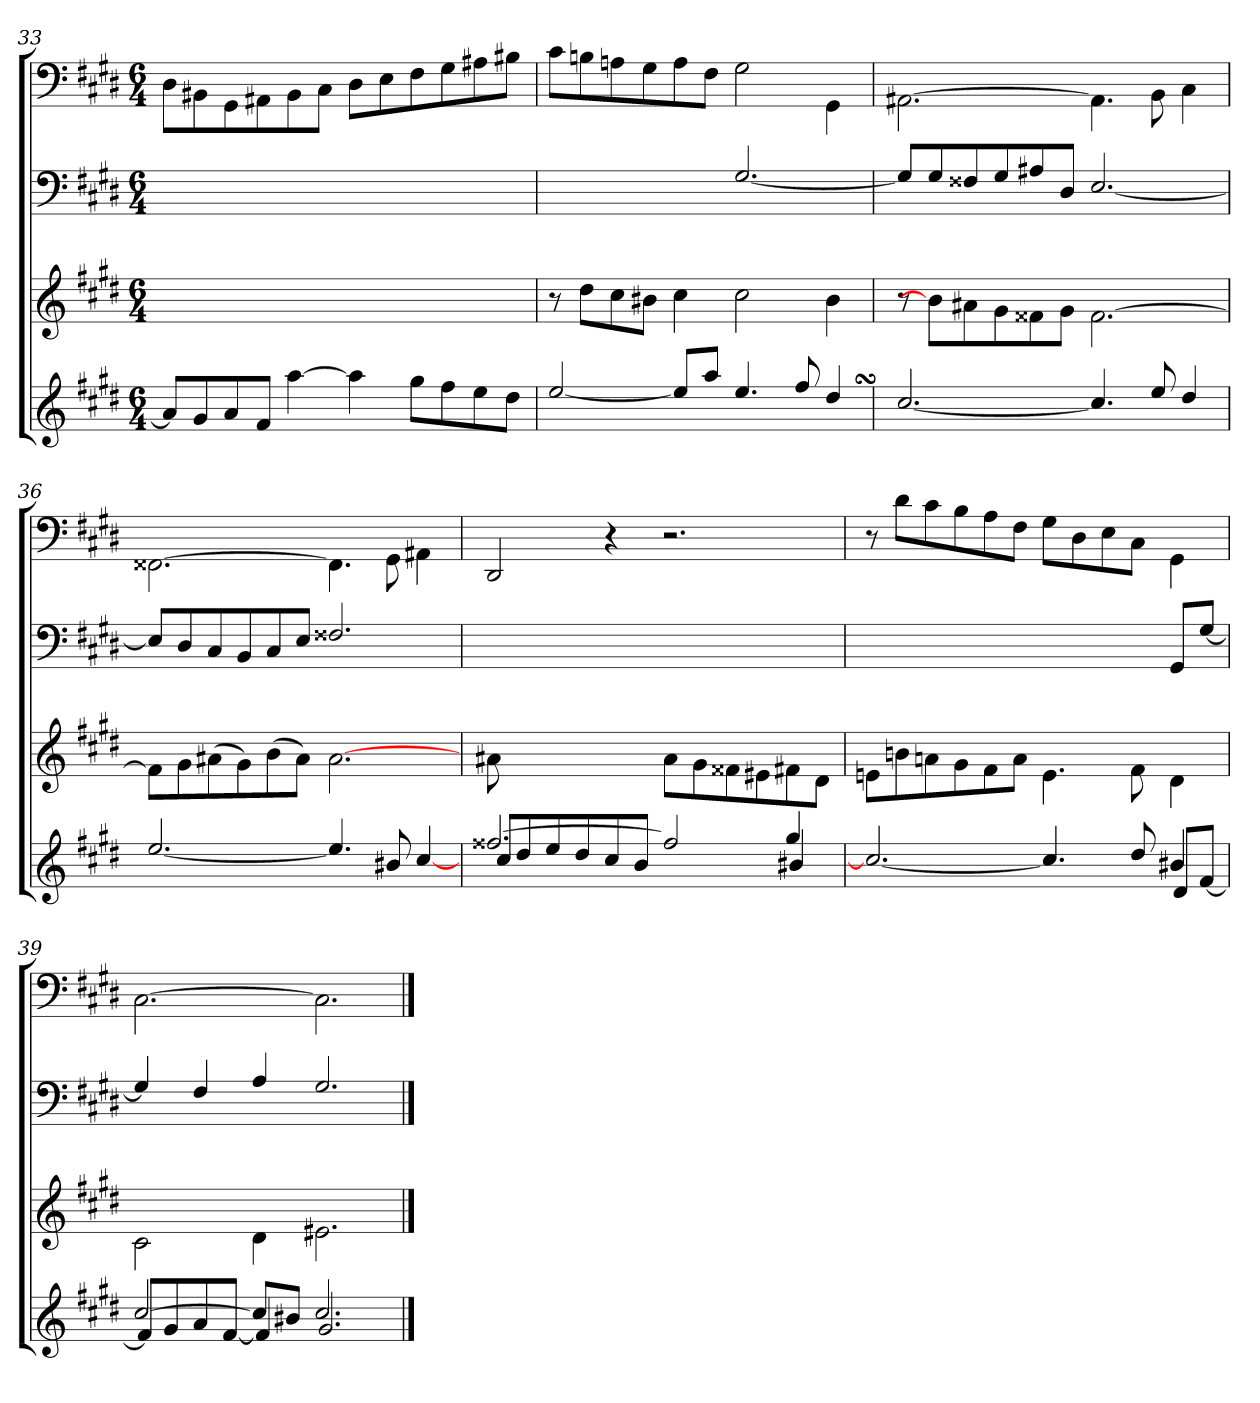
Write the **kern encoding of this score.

**kern	**kern	**kern	**kern
*part4	*part3	*part2	*part1
*staff4	*staff3	*staff2	*staff1
*k[f#c#g#d#]	*k[f#c#g#d#]	*k[f#c#g#d#]	*k[f#c#g#d#]
*c#:	*c#:	*c#:	*c#:
*M6/4	*M6/4	*M6/4	*M6/4
=33	=33	=33	=33
8a/L]	1.ryy	1.ryy	8D#\L
8g#/	.	.	8BB#X\
8a/	.	.	8GG#\
8f#/J	.	.	8AA#X\
[4aa\	.	.	8BB#\
.	.	.	8C#\J
4aa\]	.	.	8D#\L
.	.	.	8E\
8gg#\L	.	.	8F#\
8ff#\	.	.	8G#\
8ee\	.	.	8A#X\
8dd#\J	.	.	8B#X\J
=34	=34	=34	=34
[2ee/	8r	2.ryy	8c#\L
.	8dd#\L	.	8Bn\
.	8cc#\	.	8An\
.	8b#X\J	.	8G#\
8ee/L]	4cc#\	.	8A\
8aa/J	.	.	8F#\J
4.ee/	2cc#\	[2.G#/	2G#\
8ff#/	.	.	.
4dd#SsS/	4b#\	.	4GG#\
=35	=35	=35	=35
[2.cc#/	8r	8G#/L]	[2.AA#X\
.	8b\L]	8G#/	.
.	8a#X\	8F##X/	.
.	8g#\	8G#/	.
.	8f##X\	8A#X/	.
.	8g#\J	8D#/J	.
4.cc#/]	[2.f##\	[2.E/	4.AA#\]
8ee/	.	.	8BB\
4dd#/	.	.	4C#\
=36	=36	=36	=36
[2.ee/	8f##\L]	8E/L]	[2.FF##X\
.	8g#\	8D#/	.
.	(8a#X\	8C#/	.
.	8g#\)	8BB/	.
.	(8b\	8C#/	.
.	8a#\J)	8E/J	.
4.ee/]	[2.a#\	2.F##X/	4.FF##\]
8b#X/	.	.	8GG#\
[4cc#/	.	.	4AA#X\
=37	=37	=37	=37
*^	*	*	*
[2.ff##X/	8cc#/L	8a#X\	1.ryy	2DD#/
.	8dd#/	8ryy	.	.
.	8ee/	4ryy	.	.
.	8dd#/	.	.	.
.	8cc#/	4ryy	.	4r
.	8b/J	.	.	.
2ff##/]	2ryy	8a#\L	.	2.r
.	.	8g#\	.	.
.	.	8f##X\	.	.
.	.	8e#X\	.	.
4gg#/	4b#X/	8f#X\	.	.
.	.	8d#\J	.	.
=38	=38	=38	=38	=38
2.cc#/_	2.ryy	8en\L	2.ryy	8r
.	.	8bn\	.	8d#\L
.	.	8an\	.	8c#\
.	.	8g#\	.	8B\
.	.	8f#\	.	8A\
.	.	8a\J	.	8F#\J
4.cc#/]	2ryy	4.e\	2ryy	8G#\L
.	.	.	.	8D#\
.	.	.	.	8E\
8dd#/	.	8f#\	.	8C#\J
4b#X/	8d#/L	4d#\	8GG#/L	4GG#\
.	[8f#/J	.	[8G#/J	.
=39	=39	=39	=39	=39
[2cc#/	8f#/L]	2c#\	4G#/]	[2.C#\
.	8g#/	.	.	.
.	8a/	.	4F#/	.
.	[8f#/J	.	.	.
8cc#/L]	4f#/]	4d#\	4A/	.
8b#X/J	.	.	.	.
2.cc#/	2.g#/	2.e#X\	2.G#/	2.C#\]
*v	*v	*	*	*
==	==	==	==
*-	*-	*-	*-
